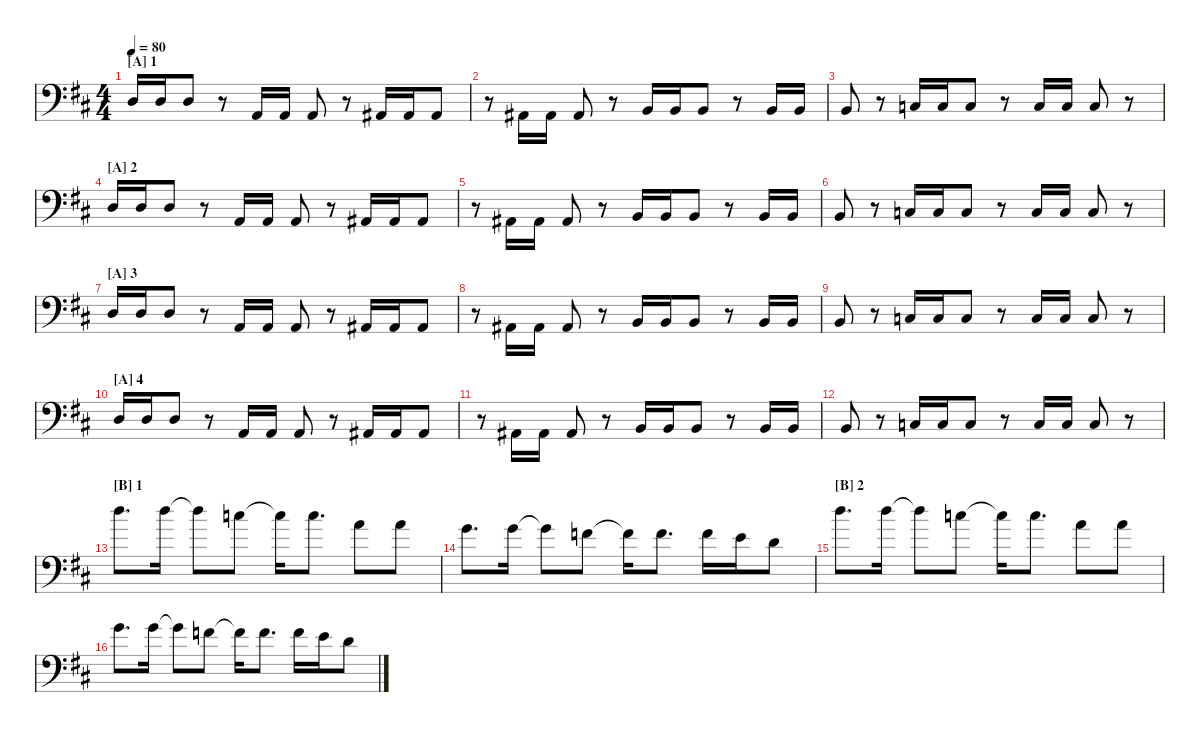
\hideDynamics
\bracketExtendMode nobrackets
\singleTrackTrackNamePolicy hidden
\multiTrackTrackNamePolicy hidden
\otherSystemsTrackNameOrientation horizontal
\track ("Strings 1" "S-Gt") {instrument stringensemble1}
\staff {score}
\tuning (E4 B3 G3 D3 A2 E2)
\ts (4 4)
\section ("A" "1")
\tempo 80
\clef f4
\ks d
0.4{acc forcenatural}.16{dy f beam Up} 0.4{acc forcenatural}.16{beam Up} 0.4{acc forcenatural}.8{beam Up} r.8{beam Up} 0.5{acc forcenatural}.16{beam Up} 0.5{acc forcenatural}.16{beam Up} 0.5{acc forcenatural}.8{beam Up} r.8{beam Up} 1.5{acc #}.16{beam Up} 1.5{acc #}.16{beam Up} 1.5{acc #}.8{beam Up} |
r.8{beam Down} 1.5{acc #}.16{beam Up} 1.5{acc #}.16{beam Up} 1.5{acc #}.8{beam Up} r.8{beam Up} 2.5{acc forcenatural}.16{beam Up} 2.5{acc forcenatural}.16{beam Up} 2.5{acc forcenatural}.8{beam Up} r.8{beam Up} 2.5{acc forcenatural}.16{beam Up} 2.5{acc forcenatural}.16{beam Up} |
2.5{acc forcenatural}.8{beam Up} r.8{beam Up} 3.5{acc forcenatural}.16{beam Up} 3.5{acc forcenatural}.16{beam Up} 3.5{acc forcenatural}.8{beam Up} r.8{beam Up} 3.5{acc forcenatural}.16{beam Up} 3.5{acc forcenatural}.16{beam Up} 3.5{acc forcenatural}.8{beam Up} r.8{beam Up} |
\section ("A" "2")
0.4{acc forcenatural}.16{beam Up} 0.4{acc forcenatural}.16{beam Up} 0.4{acc forcenatural}.8{beam Up} r.8{beam Up} 0.5{acc forcenatural}.16{beam Up} 0.5{acc forcenatural}.16{beam Up} 0.5{acc forcenatural}.8{beam Up} r.8{beam Up} 1.5{acc #}.16{beam Up} 1.5{acc #}.16{beam Up} 1.5{acc #}.8{beam Up} |
r.8{beam Down} 1.5{acc #}.16{beam Up} 1.5{acc #}.16{beam Up} 1.5{acc #}.8{beam Up} r.8{beam Up} 2.5{acc forcenatural}.16{beam Up} 2.5{acc forcenatural}.16{beam Up} 2.5{acc forcenatural}.8{beam Up} r.8{beam Up} 2.5{acc forcenatural}.16{beam Up} 2.5{acc forcenatural}.16{beam Up} |
2.5{acc forcenatural}.8{beam Up} r.8{beam Up} 3.5{acc forcenatural}.16{beam Up} 3.5{acc forcenatural}.16{beam Up} 3.5{acc forcenatural}.8{beam Up} r.8{beam Up} 3.5{acc forcenatural}.16{beam Up} 3.5{acc forcenatural}.16{beam Up} 3.5{acc forcenatural}.8{beam Up} r.8{beam Up} |
\section ("A" "3")
0.4{acc forcenatural}.16{beam Up} 0.4{acc forcenatural}.16{beam Up} 0.4{acc forcenatural}.8{beam Up} r.8{beam Up} 0.5{acc forcenatural}.16{beam Up} 0.5{acc forcenatural}.16{beam Up} 0.5{acc forcenatural}.8{beam Up} r.8{beam Up} 1.5{acc #}.16{beam Up} 1.5{acc #}.16{beam Up} 1.5{acc #}.8{beam Up} |
r.8{beam Down} 1.5{acc #}.16{beam Up} 1.5{acc #}.16{beam Up} 1.5{acc #}.8{beam Up} r.8{beam Up} 2.5{acc forcenatural}.16{beam Up} 2.5{acc forcenatural}.16{beam Up} 2.5{acc forcenatural}.8{beam Up} r.8{beam Up} 2.5{acc forcenatural}.16{beam Up} 2.5{acc forcenatural}.16{beam Up} |
2.5{acc forcenatural}.8{beam Up} r.8{beam Up} 3.5{acc forcenatural}.16{beam Up} 3.5{acc forcenatural}.16{beam Up} 3.5{acc forcenatural}.8{beam Up} r.8{beam Up} 3.5{acc forcenatural}.16{beam Up} 3.5{acc forcenatural}.16{beam Up} 3.5{acc forcenatural}.8{beam Up} r.8{beam Up} |
\section ("A" "4")
0.4{acc forcenatural}.16{beam Up} 0.4{acc forcenatural}.16{beam Up} 0.4{acc forcenatural}.8{beam Up} r.8{beam Up} 0.5{acc forcenatural}.16{beam Up} 0.5{acc forcenatural}.16{beam Up} 0.5{acc forcenatural}.8{beam Up} r.8{beam Up} 1.5{acc #}.16{beam Up} 1.5{acc #}.16{beam Up} 1.5{acc #}.8{beam Up} |
r.8{beam Down} 1.5{acc #}.16{beam Up} 1.5{acc #}.16{beam Up} 1.5{acc #}.8{beam Up} r.8{beam Up} 2.5{acc forcenatural}.16{beam Up} 2.5{acc forcenatural}.16{beam Up} 2.5{acc forcenatural}.8{beam Up} r.8{beam Up} 2.5{acc forcenatural}.16{beam Up} 2.5{acc forcenatural}.16{beam Up} |
2.5{acc forcenatural}.8{beam Up} r.8{beam Up} 3.5{acc forcenatural}.16{beam Up} 3.5{acc forcenatural}.16{beam Up} 3.5{acc forcenatural}.8{beam Up} r.8{beam Up} 3.5{acc forcenatural}.16{beam Up} 3.5{acc forcenatural}.16{beam Up} 3.5{acc forcenatural}.8{beam Up} r.8{beam Up} |
\section ("B" "1")
10.1{acc forcenatural}.8{d beam Down} 10.1{acc forcenatural}.16{beam Down} 10.1{t acc forcenatural}.8{beam Down} 8.1{acc forcenatural}.8{beam Down} 8.1{t acc forcenatural}.16{beam Down} 8.1{acc forcenatural}.8{d beam Down} 5.1{acc forcenatural}.8{beam Down} 5.1{acc forcenatural}.8{beam Down} |
3.1{acc forcenatural}.8{d beam Down} 3.1{acc forcenatural}.16{beam Down} 3.1{t acc forcenatural}.8{beam Down} 1.1{acc forcenatural}.8{beam Down} 1.1{t acc forcenatural}.16{beam Down} 1.1{acc forcenatural}.8{d beam Down} 6.2{acc forcenatural}.16{beam Down} 0.1{acc forcenatural}.16{beam Down} 3.2{acc forcenatural}.8{beam Down} |
\section ("B" "2")
10.1{acc forcenatural}.8{d beam Down} 10.1{acc forcenatural}.16{beam Down} 10.1{t acc forcenatural}.8{beam Down} 8.1{acc forcenatural}.8{beam Down} 8.1{t acc forcenatural}.16{beam Down} 8.1{acc forcenatural}.8{d beam Down} 5.1{acc forcenatural}.8{beam Down} 5.1{acc forcenatural}.8{beam Down} |
3.1{acc forcenatural}.8{d beam Down} 3.1{acc forcenatural}.16{beam Down} 3.1{t acc forcenatural}.8{beam Down} 1.1{acc forcenatural}.8{beam Down} 1.1{t acc forcenatural}.16{beam Down} 1.1{acc forcenatural}.8{d beam Down} 6.2{acc forcenatural}.16{beam Down} 0.1{acc forcenatural}.16{beam Down} 3.2{acc forcenatural}.8{beam Down}
